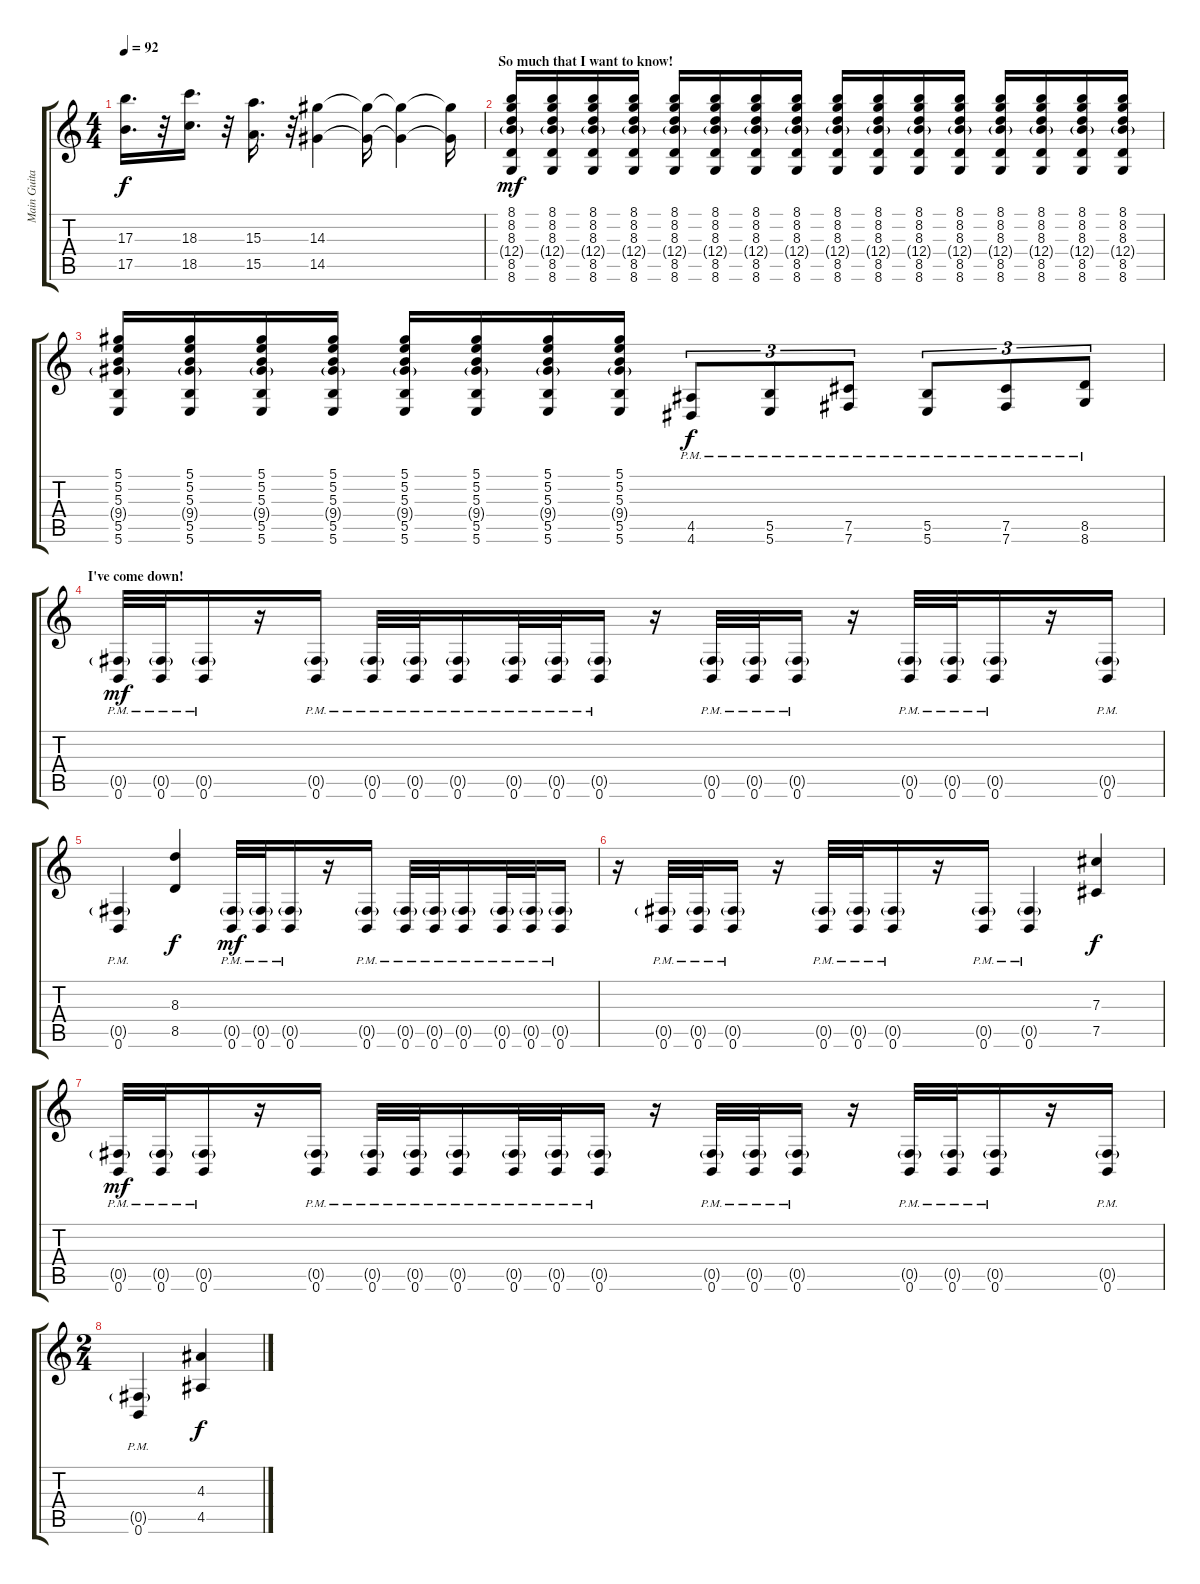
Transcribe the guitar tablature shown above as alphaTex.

\track ("Main Guitar" "Main Guita") {instrument distortionguitar}
\staff {score tabs}
\tuning (Eb4 B3 Gb3 B2 Gb2 B1) {hide}
\ts (4 4)
\tempo 92
\clef g2
\ks c
(17.3 17.5).16{d dy f} r.32 (18.3 18.5).16{d} r.32 (15.3 15.5).16{d} r.32 (14.3 14.5).4 (14.3{t} 14.5{t}).16 (14.3{t} 14.5{t}).4 (14.3{t} 14.5{t}).16 |
\section ("" "So much that I want to know!")
(8.1 8.2 8.3 12.4{g} 8.5 8.6).16{dy mf} (8.1 8.2 8.3 12.4{g} 8.5 8.6).16 (8.1 8.2 8.3 12.4{g} 8.5 8.6).16 (8.1 8.2 8.3 12.4{g} 8.5 8.6).16 (8.1 8.2 8.3 12.4{g} 8.5 8.6).16 (8.1 8.2 8.3 12.4{g} 8.5 8.6).16 (8.1 8.2 8.3 12.4{g} 8.5 8.6).16 (8.1 8.2 8.3 12.4{g} 8.5 8.6).16 (8.1 8.2 8.3 12.4{g} 8.5 8.6).16 (8.1 8.2 8.3 12.4{g} 8.5 8.6).16 (8.1 8.2 8.3 12.4{g} 8.5 8.6).16 (8.1 8.2 8.3 12.4{g} 8.5 8.6).16 (8.1 8.2 8.3 12.4{g} 8.5 8.6).16 (8.1 8.2 8.3 12.4{g} 8.5 8.6).16 (8.1 8.2 8.3 12.4{g} 8.5 8.6).16 (8.1 8.2 8.3 12.4{g} 8.5 8.6).16 |
(5.1 5.2 5.3 9.4{g} 5.5 5.6).16 (5.1 5.2 5.3 9.4{g} 5.5 5.6).16 (5.1 5.2 5.3 9.4{g} 5.5 5.6).16 (5.1 5.2 5.3 9.4{g} 5.5 5.6).16 (5.1 5.2 5.3 9.4{g} 5.5 5.6).16 (5.1 5.2 5.3 9.4{g} 5.5 5.6).16 (5.1 5.2 5.3 9.4{g} 5.5 5.6).16 (5.1 5.2 5.3 9.4{g} 5.5 5.6).16 (4.5{pm} 4.6{pm}).8{tu (3 2) dy f} (5.5{pm} 5.6{pm}).8{tu (3 2)} (7.5{pm} 7.6{pm}).8{tu (3 2)} (5.5{pm} 5.6{pm}).8{tu (3 2)} (7.5{pm} 7.6{pm}).8{tu (3 2)} (8.5{pm} 8.6{pm}).8{tu (3 2)} |
\section ("" "I've come down!")
(0.5{g pm} 0.6{pm}).32{dy mf} (0.5{g pm} 0.6{pm}).32 (0.5{g pm} 0.6{pm}).16 r.16 (0.5{g pm} 0.6{pm}).16 (0.5{g pm} 0.6{pm}).32 (0.5{g pm} 0.6{pm}).32 (0.5{g pm} 0.6{pm}).16 (0.5{g pm} 0.6{pm}).32 (0.5{g pm} 0.6{pm}).32 (0.5{g pm} 0.6{pm}).16 r.16 (0.5{g pm} 0.6{pm}).32 (0.5{g pm} 0.6{pm}).32 (0.5{g pm} 0.6{pm}).16 r.16 (0.5{g pm} 0.6{pm}).32 (0.5{g pm} 0.6{pm}).32 (0.5{g pm} 0.6{pm}).16 r.16 (0.5{g pm} 0.6{pm}).16 |
(0.5{g pm} 0.6{pm}).4 (8.3 8.5).4{dy f} (0.5{g pm} 0.6{pm}).32{dy mf} (0.5{g pm} 0.6{pm}).32 (0.5{g pm} 0.6{pm}).16 r.16 (0.5{g pm} 0.6{pm}).16 (0.5{g pm} 0.6{pm}).32 (0.5{g pm} 0.6{pm}).32 (0.5{g pm} 0.6{pm}).16 (0.5{g pm} 0.6{pm}).32 (0.5{g pm} 0.6{pm}).32 (0.5{g pm} 0.6{pm}).16 |
r.16 (0.5{g pm} 0.6{pm}).32 (0.5{g pm} 0.6{pm}).32 (0.5{g pm} 0.6{pm}).16 r.16 (0.5{g pm} 0.6{pm}).32 (0.5{g pm} 0.6{pm}).32 (0.5{g pm} 0.6{pm}).16 r.16 (0.5{g pm} 0.6{pm}).16 (0.5{g pm} 0.6{pm}).4 (7.3 7.5).4{dy f} |
(0.5{g pm} 0.6{pm}).32{dy mf} (0.5{g pm} 0.6{pm}).32 (0.5{g pm} 0.6{pm}).16 r.16 (0.5{g pm} 0.6{pm}).16 (0.5{g pm} 0.6{pm}).32 (0.5{g pm} 0.6{pm}).32 (0.5{g pm} 0.6{pm}).16 (0.5{g pm} 0.6{pm}).32 (0.5{g pm} 0.6{pm}).32 (0.5{g pm} 0.6{pm}).16 r.16 (0.5{g pm} 0.6{pm}).32 (0.5{g pm} 0.6{pm}).32 (0.5{g pm} 0.6{pm}).16 r.16 (0.5{g pm} 0.6{pm}).32 (0.5{g pm} 0.6{pm}).32 (0.5{g pm} 0.6{pm}).16 r.16 (0.5{g pm} 0.6{pm}).16 |
\ts (2 4)
(0.5{g pm} 0.6{pm}).4 (4.3 4.5).4{dy f}
